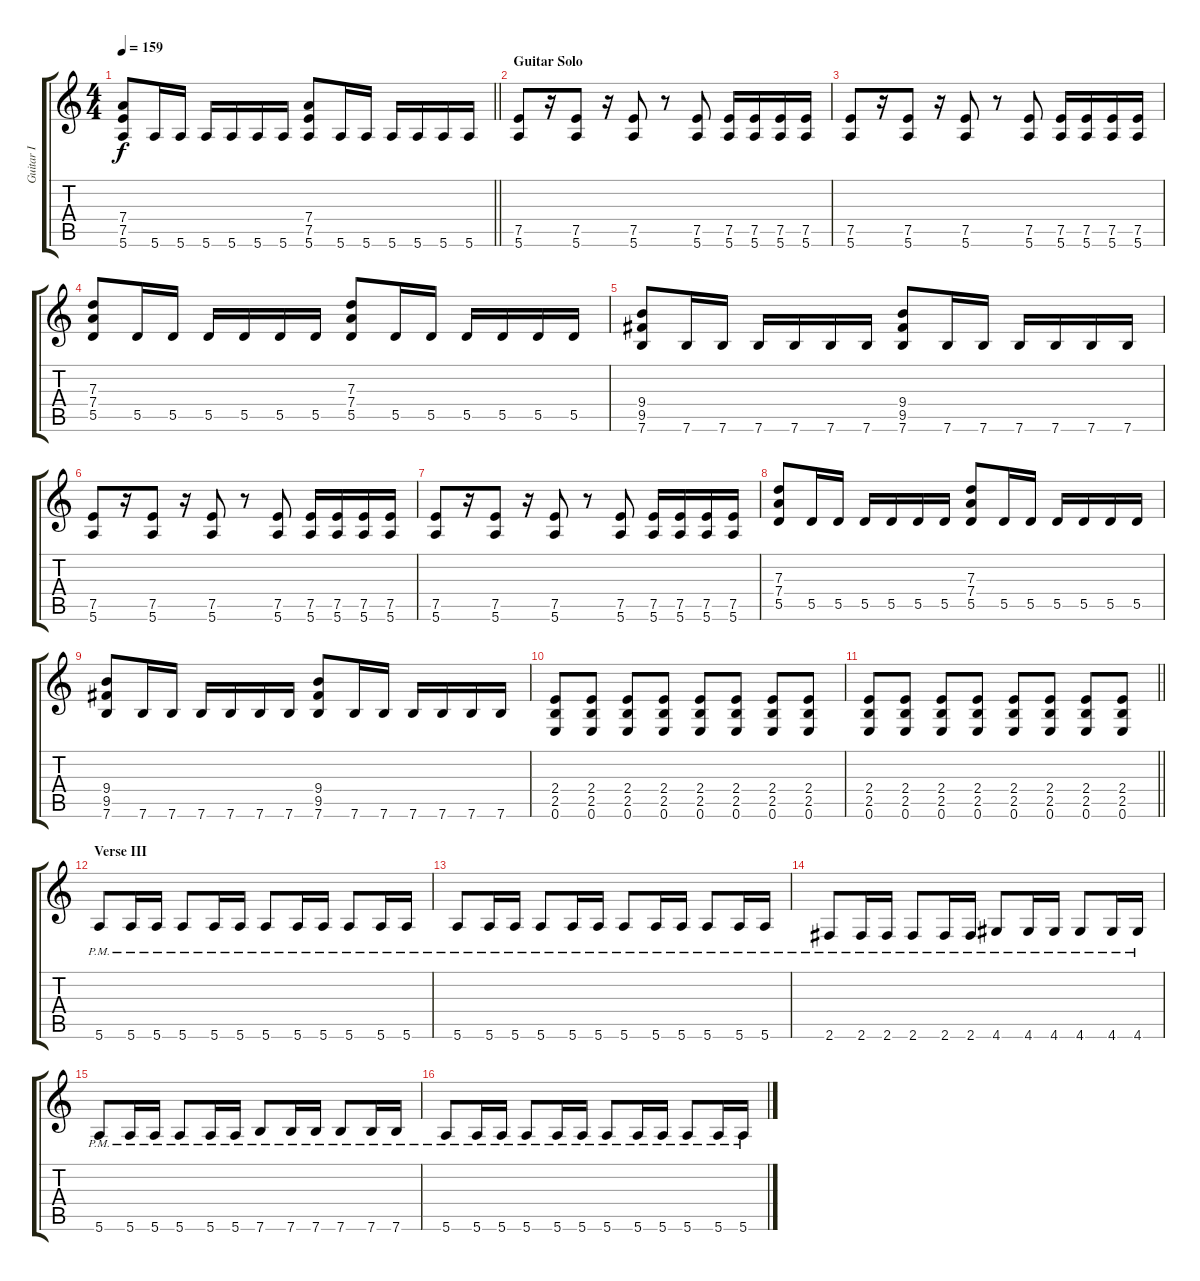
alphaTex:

\track ("Guitar I" "Guitar I") {instrument distortionguitar}
\staff {score tabs}
\tuning (E4 B3 G3 D3 A2 E2) {hide}
\ts (4 4)
\tempo 159
\clef g2
\barLineRight lightlight
\ks c
(7.4 7.5 5.6).8{dy f} 5.6.16 5.6.16 5.6.16 5.6.16 5.6.16 5.6.16 (7.4 7.5 5.6).8 5.6.16 5.6.16 5.6.16 5.6.16 5.6.16 5.6.16 |
\section ("" "Guitar Solo")
(7.5 5.6).8 r.16 (7.5 5.6).8 r.16 (7.5 5.6).8 r.8 (7.5 5.6).8 (7.5 5.6).16 (7.5 5.6).16 (7.5 5.6).16 (7.5 5.6).16 |
(7.5 5.6).8 r.16 (7.5 5.6).8 r.16 (7.5 5.6).8 r.8 (7.5 5.6).8 (7.5 5.6).16 (7.5 5.6).16 (7.5 5.6).16 (7.5 5.6).16 |
(7.3 7.4 5.5).8 5.5.16 5.5.16 5.5.16 5.5.16 5.5.16 5.5.16 (7.3 7.4 5.5).8 5.5.16 5.5.16 5.5.16 5.5.16 5.5.16 5.5.16 |
(9.4 9.5 7.6).8 7.6.16 7.6.16 7.6.16 7.6.16 7.6.16 7.6.16 (9.4 9.5 7.6).8 7.6.16 7.6.16 7.6.16 7.6.16 7.6.16 7.6.16 |
(7.5 5.6).8 r.16 (7.5 5.6).8 r.16 (7.5 5.6).8 r.8 (7.5 5.6).8 (7.5 5.6).16 (7.5 5.6).16 (7.5 5.6).16 (7.5 5.6).16 |
(7.5 5.6).8 r.16 (7.5 5.6).8 r.16 (7.5 5.6).8 r.8 (7.5 5.6).8 (7.5 5.6).16 (7.5 5.6).16 (7.5 5.6).16 (7.5 5.6).16 |
(7.3 7.4 5.5).8 5.5.16 5.5.16 5.5.16 5.5.16 5.5.16 5.5.16 (7.3 7.4 5.5).8 5.5.16 5.5.16 5.5.16 5.5.16 5.5.16 5.5.16 |
(9.4 9.5 7.6).8 7.6.16 7.6.16 7.6.16 7.6.16 7.6.16 7.6.16 (9.4 9.5 7.6).8 7.6.16 7.6.16 7.6.16 7.6.16 7.6.16 7.6.16 |
(2.4 2.5 0.6).8 (2.4 2.5 0.6).8 (2.4 2.5 0.6).8 (2.4 2.5 0.6).8 (2.4 2.5 0.6).8 (2.4 2.5 0.6).8 (2.4 2.5 0.6).8 (2.4 2.5 0.6).8 |
\barLineRight lightlight
(2.4 2.5 0.6).8 (2.4 2.5 0.6).8 (2.4 2.5 0.6).8 (2.4 2.5 0.6).8 (2.4 2.5 0.6).8 (2.4 2.5 0.6).8 (2.4 2.5 0.6).8 (2.4 2.5 0.6).8 |
\section ("" "Verse III")
5.6{pm}.8 5.6{pm}.16 5.6{pm}.16 5.6{pm}.8 5.6{pm}.16 5.6{pm}.16 5.6{pm}.8 5.6{pm}.16 5.6{pm}.16 5.6{pm}.8 5.6{pm}.16 5.6{pm}.16 |
5.6{pm}.8 5.6{pm}.16 5.6{pm}.16 5.6{pm}.8 5.6{pm}.16 5.6{pm}.16 5.6{pm}.8 5.6{pm}.16 5.6{pm}.16 5.6{pm}.8 5.6{pm}.16 5.6{pm}.16 |
2.6{pm}.8 2.6{pm}.16 2.6{pm}.16 2.6{pm}.8 2.6{pm}.16 2.6{pm}.16 4.6{pm}.8 4.6{pm}.16 4.6{pm}.16 4.6{pm}.8 4.6{pm}.16 4.6{pm}.16 |
5.6{pm}.8 5.6{pm}.16 5.6{pm}.16 5.6{pm}.8 5.6{pm}.16 5.6{pm}.16 7.6{pm}.8 7.6{pm}.16 7.6{pm}.16 7.6{pm}.8 7.6{pm}.16 7.6{pm}.16 |
5.6{pm}.8 5.6{pm}.16 5.6{pm}.16 5.6{pm}.8 5.6{pm}.16 5.6{pm}.16 5.6{pm}.8 5.6{pm}.16 5.6{pm}.16 5.6{pm}.8 5.6{pm}.16 5.6{pm}.16
